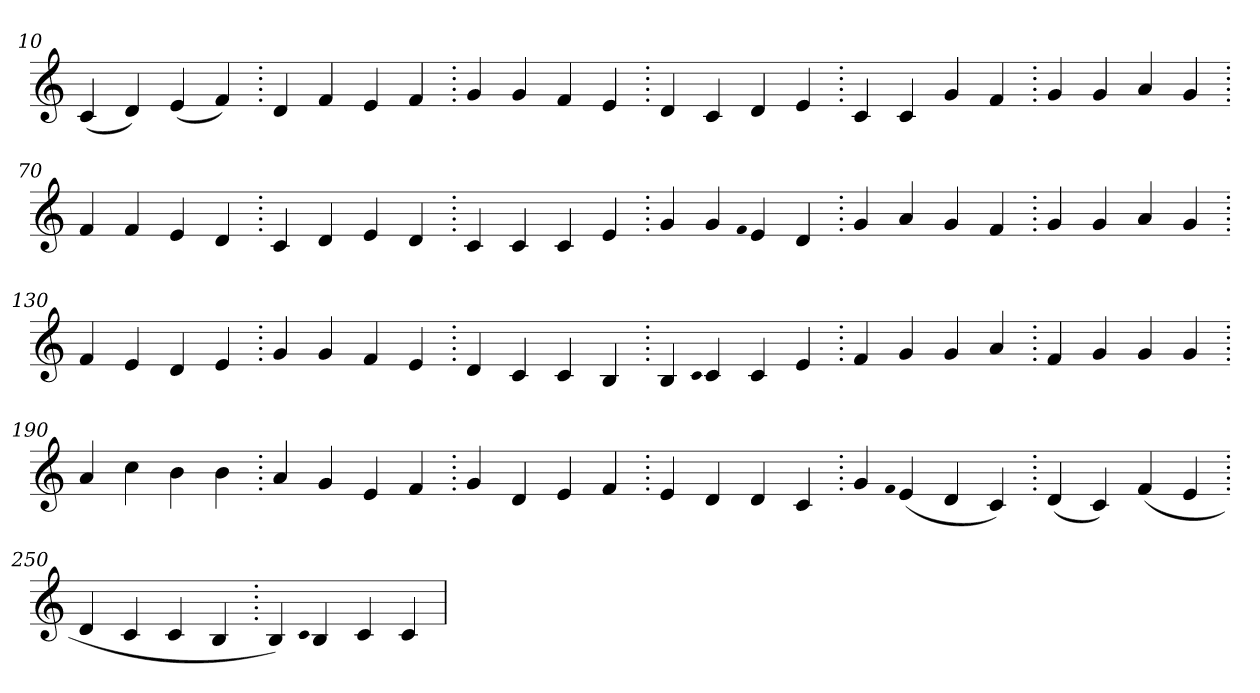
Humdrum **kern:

**kern
*part1
*staff1
*clefG2
=10.
(>4c
4d)
(>4e
4f)
=20.
4d
4f
4e
4f
=30.
4g
4g
4f
4e
=40.
4d
4c
4d
4e
=50.
4c
4c
4g
4f
=60.
4g
4g
4a
4g
=70.
4f
4f
4e
4d
=80.
4c
4d
4e
4d
=90.
4c
4c
4c
4e
=100.
4g
4g
qqf
4e
4d
=110.
4g
4a
4g
4f
=120.
4g
4g
4a
4g
=130.
4f
4e
4d
4e
=140.
4g
4g
4f
4e
=150.
4d
4c
4c
4B
=160.
4B
qqc
4c
4c
4e
=170.
4f
4g
4g
4a
=180.
4f
4g
4g
4g
=190.
4a
4cc
4b
4b
=200.
4a
4g
4e
4f
=210.
4g
4d
4e
4f
=220.
4e
4d
4d
4c
=230.
4g
qqf
(>4e
4d
4c)
=240.
(>4d
4c)
(>4f
4e
=250.
4d
4c
4c
4B
=260.
4B)
qqc
4B
4c
4c
=
*-
